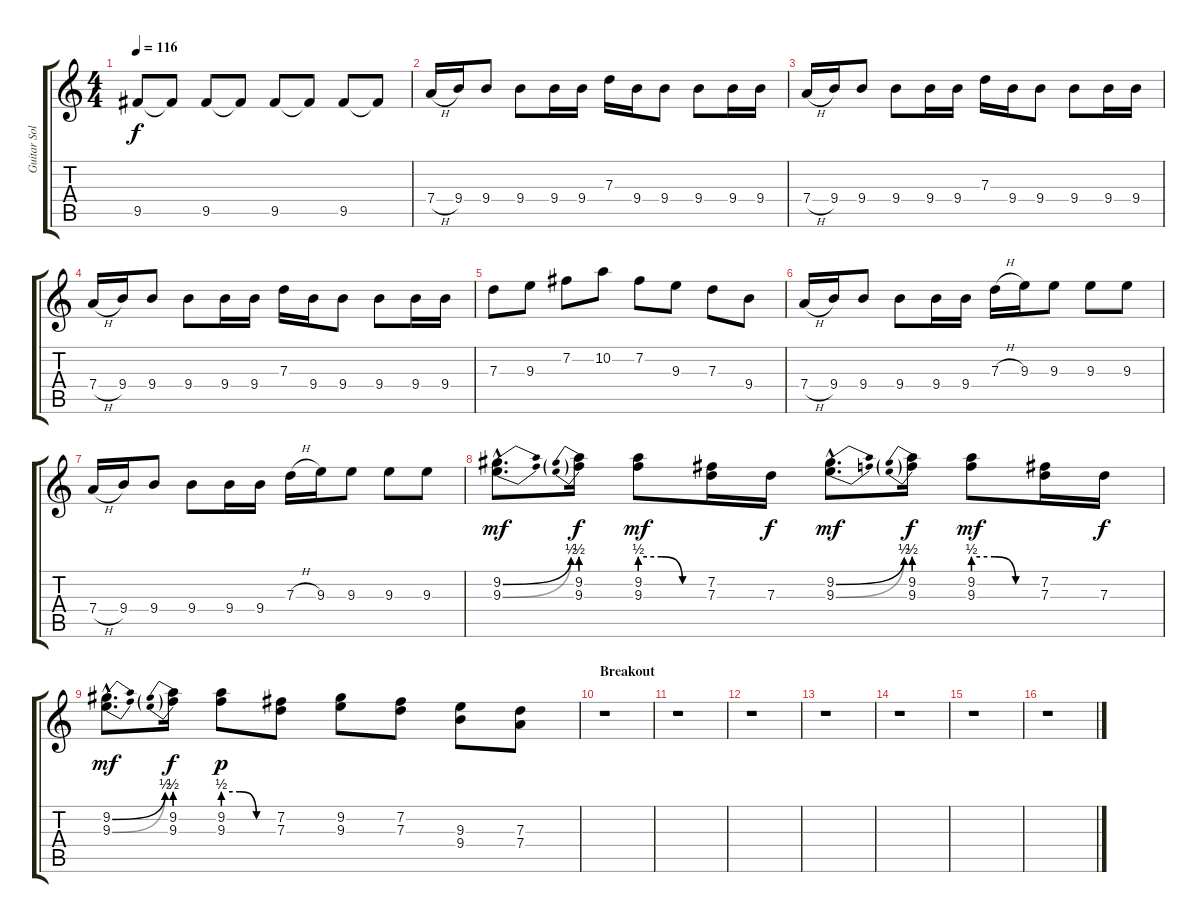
\track ("Guitar Solo" "Guitar Sol") {instrument overdrivenguitar}
\staff {score tabs}
\tuning (E4 B3 G3 D3 A2 E2) {hide}
\ts (4 4)
\tempo 116
\clef g2
\ks c
9.5.8{dy f} 9.5{t}.8 9.5.8 9.5{t}.8 9.5.8 9.5{t}.8 9.5.8 9.5{t}.8 |
7.4{h}.16 9.4.16 9.4.8 9.4.8 9.4.16 9.4.16 7.3.16 9.4.16 9.4.8 9.4.8 9.4.16 9.4.16 |
7.4{h}.16 9.4.16 9.4.8 9.4.8 9.4.16 9.4.16 7.3.16 9.4.16 9.4.8 9.4.8 9.4.16 9.4.16 |
7.4{h}.16 9.4.16 9.4.8 9.4.8 9.4.16 9.4.16 7.3.16 9.4.16 9.4.8 9.4.8 9.4.16 9.4.16 |
7.3.8 9.3.8 7.2.8 10.2.8 7.2.8 9.3.8 7.3.8 9.4.8 |
7.4{h}.16 9.4.16 9.4.8 9.4.8 9.4.16 9.4.16 7.3{h}.16 9.3.16 9.3.8 9.3.8 9.3.8 |
7.4{h}.16 9.4.16 9.4.8 9.4.8 9.4.16 9.4.16 7.3{h}.16 9.3.16 9.3.8 9.3.8 9.3.8 |
(9.2{be (bend 0 0 60 2) hac} 9.3{be (bend 0 0 60 2) hac}).8{d dy mf} (9.2{be (prebend 0 2 60 2)} 9.3{be (prebend 0 2 60 2)}).16{dy f} (9.2{be (custom 0 2 20 2 40 0 60 0)} 9.3{be (custom 0 2 20 2 40 0 60 0)}).8{dy mf} (7.2 7.3).16 7.3.16{dy f} (9.2{be (bend 0 0 60 2) hac} 9.3{be (bend 0 0 60 2) hac}).8{d dy mf} (9.2{be (prebend 0 2 60 2)} 9.3{be (prebend 0 2 60 2)}).16{dy f} (9.2{be (custom 0 2 20 2 40 0 60 0)} 9.3{be (custom 0 2 20 2 40 0 60 0)}).8{dy mf} (7.2 7.3).16 7.3.16{dy f} |
(9.2{be (bend 0 0 60 2) hac} 9.3{be (bend 0 0 60 2) hac}).8{d dy mf} (9.2{be (prebend 0 2 60 2)} 9.3{be (prebend 0 2 60 2)}).16{dy f} (9.2{be (custom 0 2 20 2 40 0 60 0)} 9.3{be (custom 0 2 20 2 40 0 60 0)}).8{dy p} (7.2 7.3).8 (9.2 9.3).8 (7.2 7.3).8 (9.3 9.4).8 (7.3 7.4).8 |
\section ("" "Breakout")
r.1 |
r.1 |
r.1 |
r.1 |
r.1 |
r.1 |
r.1
